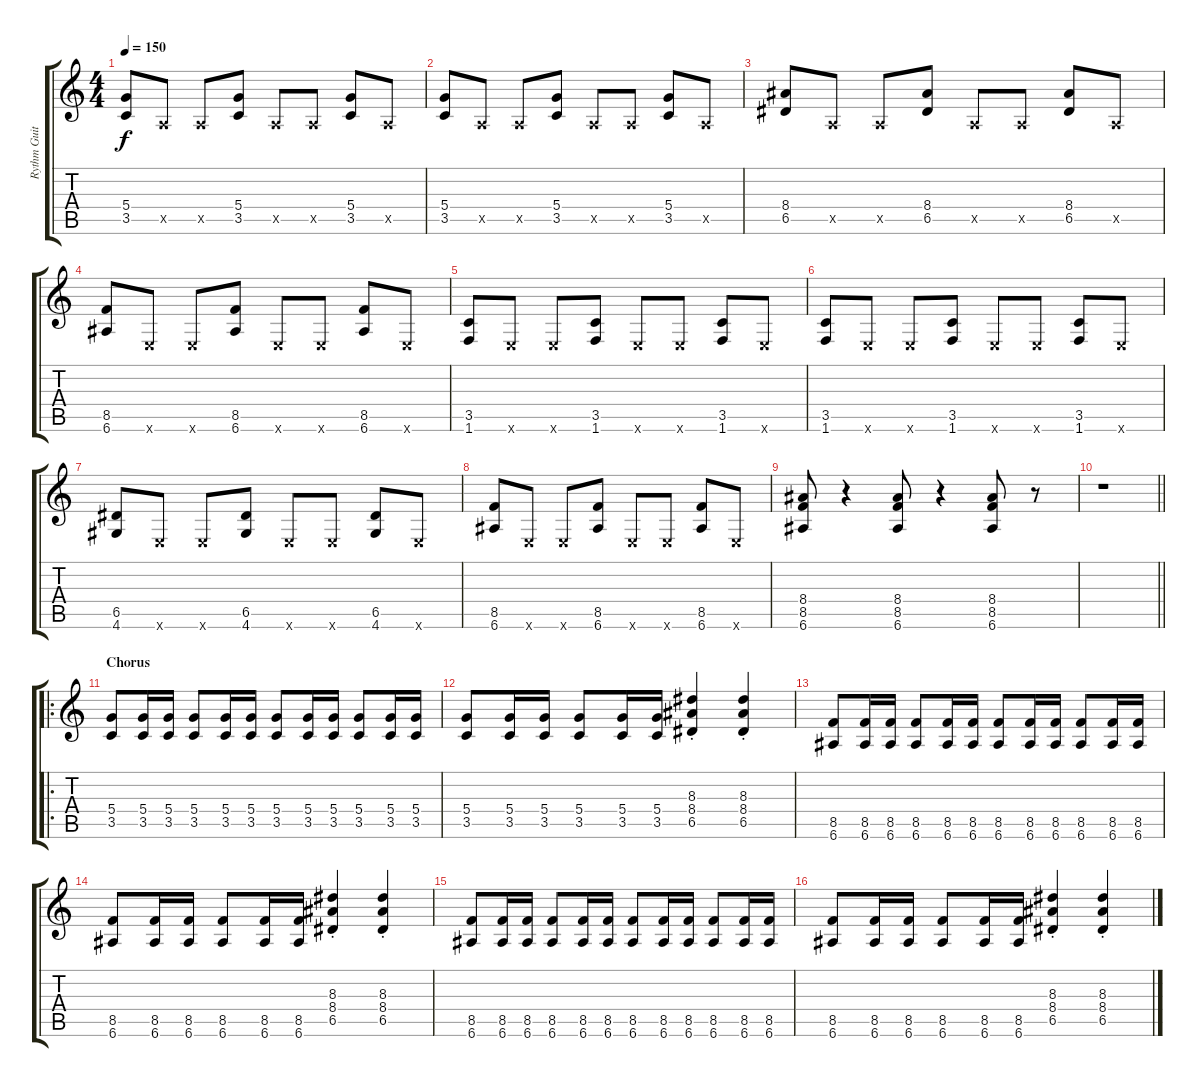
\track ("Rythm Guitar" "Rythm Guit") {instrument distortionguitar}
\staff {score tabs}
\tuning (E4 B3 G3 D3 A2 E2) {hide}
\ts (4 4)
\tempo 150
\clef g2
\ks c
(5.4 3.5).8{dy f} 0.5{x}.8 0.5{x}.8 (5.4 3.5).8 0.5{x}.8 0.5{x}.8 (5.4 3.5).8 0.5{x}.8 |
(5.4 3.5).8 0.5{x}.8 0.5{x}.8 (5.4 3.5).8 0.5{x}.8 0.5{x}.8 (5.4 3.5).8 0.5{x}.8 |
(8.4 6.5).8 0.5{x}.8 0.5{x}.8 (8.4 6.5).8 0.5{x}.8 0.5{x}.8 (8.4 6.5).8 0.5{x}.8 |
(8.5 6.6).8 0.6{x}.8 0.6{x}.8 (8.5 6.6).8 0.6{x}.8 0.6{x}.8 (8.5 6.6).8 0.6{x}.8 |
(3.5 1.6).8 0.6{x}.8 0.6{x}.8 (3.5 1.6).8 0.6{x}.8 0.6{x}.8 (3.5 1.6).8 0.6{x}.8 |
(3.5 1.6).8 0.6{x}.8 0.6{x}.8 (3.5 1.6).8 0.6{x}.8 0.6{x}.8 (3.5 1.6).8 0.6{x}.8 |
(6.5 4.6).8 0.6{x}.8 0.6{x}.8 (6.5 4.6).8 0.6{x}.8 0.6{x}.8 (6.5 4.6).8 0.6{x}.8 |
(8.5 6.6).8 0.6{x}.8 0.6{x}.8 (8.5 6.6).8 0.6{x}.8 0.6{x}.8 (8.5 6.6).8 0.6{x}.8 |
(8.4 8.5 6.6).8 r.4 (8.4 8.5 6.6).8 r.4 (8.4 8.5 6.6).8 r.8 |
\barLineRight lightlight
r.1 |
\ro
\section ("" "Chorus")
(5.4 3.5).8 (5.4 3.5).16 (5.4 3.5).16 (5.4 3.5).8 (5.4 3.5).16 (5.4 3.5).16 (5.4 3.5).8 (5.4 3.5).16 (5.4 3.5).16 (5.4 3.5).8 (5.4 3.5).16 (5.4 3.5).16 |
(5.4 3.5).8 (5.4 3.5).16 (5.4 3.5).16 (5.4 3.5).8 (5.4 3.5).16 (5.4 3.5).16 (8.3{st} 8.4{st} 6.5{st}).4 (8.3{st} 8.4{st} 6.5{st}).4 |
(8.5 6.6).8 (8.5 6.6).16 (8.5 6.6).16 (8.5 6.6).8 (8.5 6.6).16 (8.5 6.6).16 (8.5 6.6).8 (8.5 6.6).16 (8.5 6.6).16 (8.5 6.6).8 (8.5 6.6).16 (8.5 6.6).16 |
(8.5 6.6).8 (8.5 6.6).16 (8.5 6.6).16 (8.5 6.6).8 (8.5 6.6).16 (8.5 6.6).16 (8.3{st} 8.4{st} 6.5{st}).4 (8.3{st} 8.4{st} 6.5{st}).4 |
(8.5 6.6).8 (8.5 6.6).16 (8.5 6.6).16 (8.5 6.6).8 (8.5 6.6).16 (8.5 6.6).16 (8.5 6.6).8 (8.5 6.6).16 (8.5 6.6).16 (8.5 6.6).8 (8.5 6.6).16 (8.5 6.6).16 |
(8.5 6.6).8 (8.5 6.6).16 (8.5 6.6).16 (8.5 6.6).8 (8.5 6.6).16 (8.5 6.6).16 (8.3{st} 8.4{st} 6.5{st}).4 (8.3{st} 8.4{st} 6.5{st}).4
